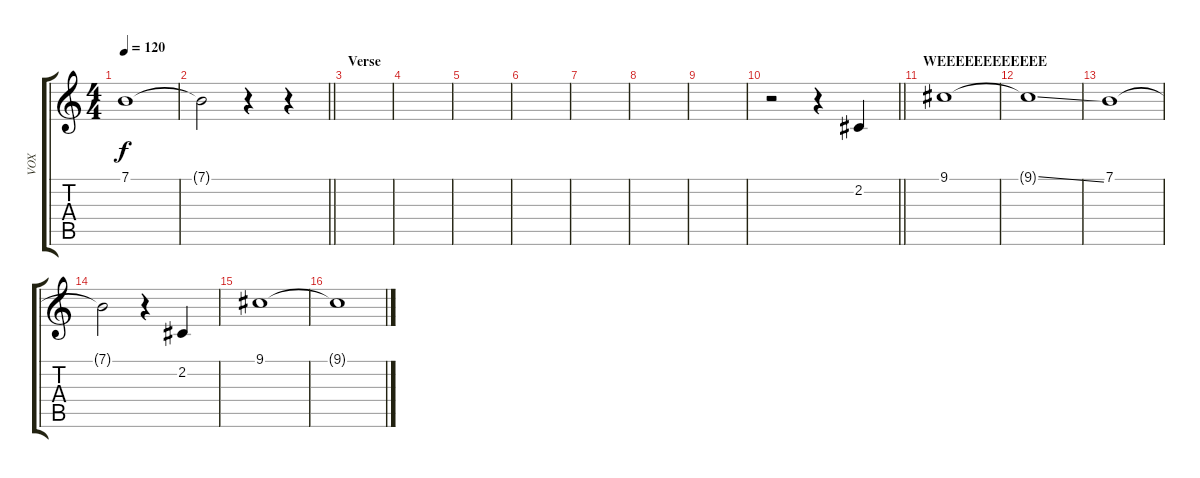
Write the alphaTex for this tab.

\track ("VOX" "VOX") {instrument lead6voice}
\staff {score tabs}
\tuning (E4 B3 G3 D3 A2 E2) {hide}
\ts (4 4)
\tempo 120
\clef g2
\ks c
7.1.1{dy f} |
\barLineRight lightlight
7.1{t}.2 r.4 r.4 |
\section ("" "Verse")
|
|
|
|
|
|
|
\barLineRight lightlight
r.2 r.4 2.2.4 |
\section ("" "WEEEEEEEEEEEE")
9.1.1 |
9.1{ss t}.1 |
7.1.1 |
7.1{t}.2 r.4 2.2.4 |
9.1.1 |
9.1{ss t}.1
